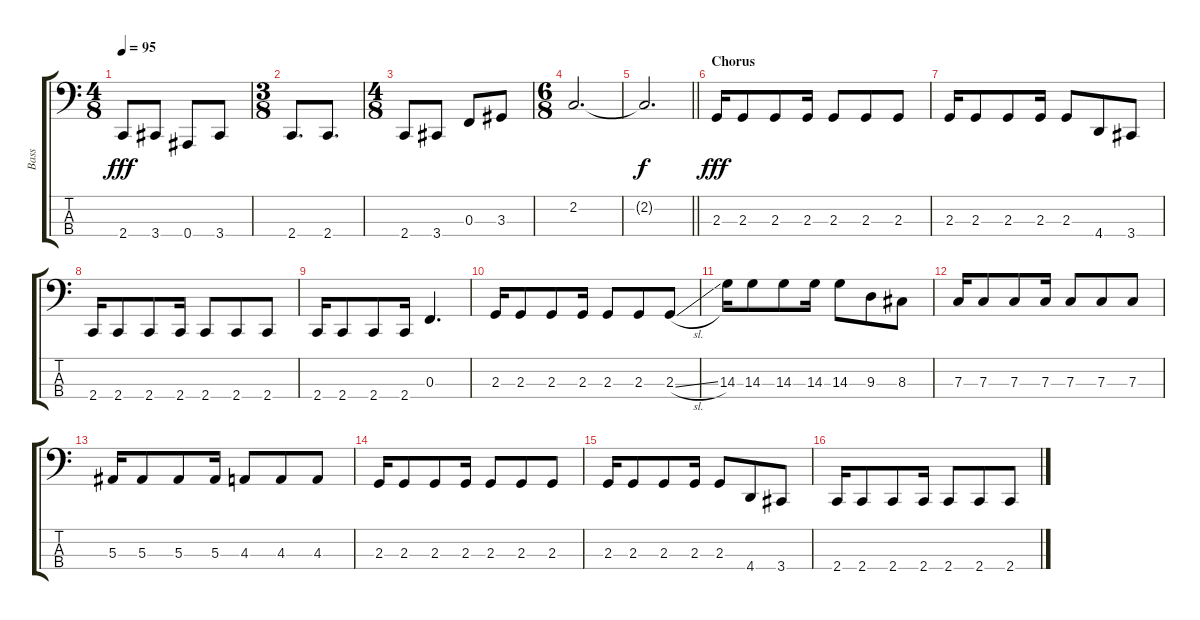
\track ("Bass" "Bass") {instrument electricbassfinger}
\staff {score tabs}
\tuning (Eb2 Bb1 F1 Bb0) {hide}
\ts (4 8)
\tempo 95
\clef f4
\ks c
2.4.8{dy fff} 3.4.8 0.4.8 3.4.8 |
\ts (3 8)
2.4.8{d} 2.4.8{d} |
\ts (4 8)
2.4.8 3.4.8 0.3.8 3.3.8 |
\ts (6 8)
2.2.2{d} |
\barLineRight lightlight
2.2{t}.2{d dy f} |
\section ("" "Chorus")
2.3.16{dy fff} 2.3.8 2.3.8 2.3.16 2.3.8 2.3.8 2.3.8 |
2.3.16 2.3.8 2.3.8 2.3.16 2.3.8 4.4.8 3.4.8 |
2.4.16 2.4.8 2.4.8 2.4.16 2.4.8 2.4.8 2.4.8 |
2.4.16 2.4.8 2.4.8 2.4.16 0.3.4{d} |
2.3.16 2.3.8 2.3.8 2.3.16 2.3.8 2.3.8 2.3{sl}.8 |
14.3.16 14.3.8 14.3.8 14.3.16 14.3.8 9.3.8 8.3.8 |
7.3.16 7.3.8 7.3.8 7.3.16 7.3.8 7.3.8 7.3.8 |
5.3.16 5.3.8 5.3.8 5.3.16 4.3.8 4.3.8 4.3.8 |
2.3.16 2.3.8 2.3.8 2.3.16 2.3.8 2.3.8 2.3.8 |
2.3.16 2.3.8 2.3.8 2.3.16 2.3.8 4.4.8 3.4.8 |
2.4.16 2.4.8 2.4.8 2.4.16 2.4.8 2.4.8 2.4.8
